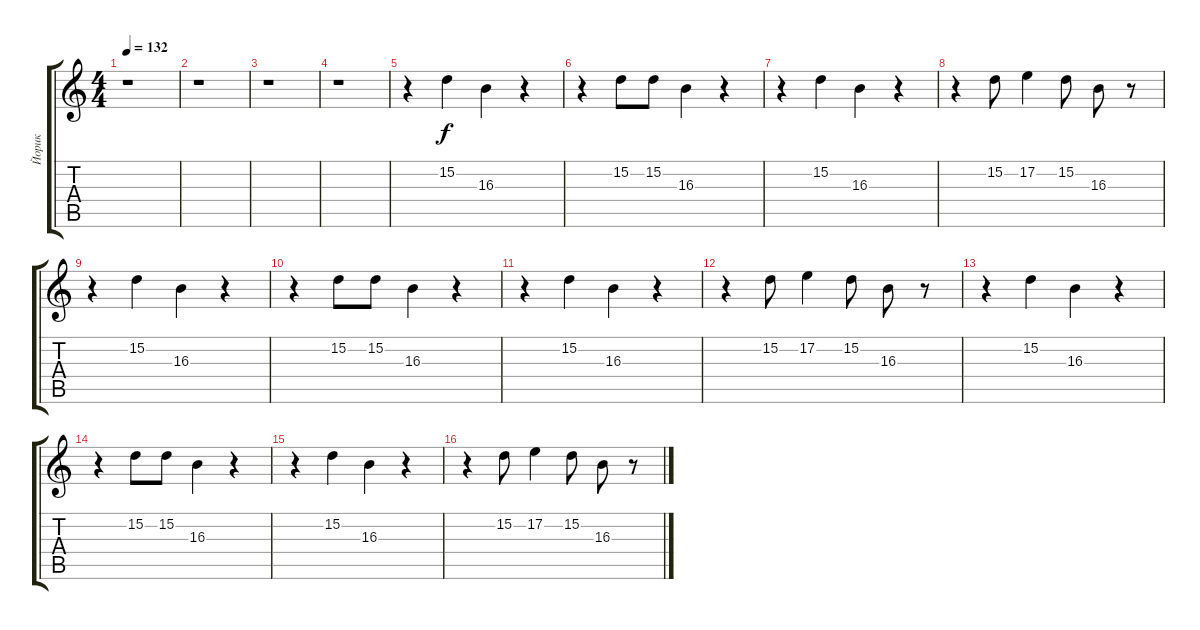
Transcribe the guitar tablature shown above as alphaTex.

\track ("Йорик" "Йорик") {instrument pizzicatostrings}
\staff {score tabs}
\tuning (E4 B3 G3 D3 A2 E2) {hide}
\ts (4 4)
\tempo 132
\clef g2
\ks c
r.1{dy f instrument pizzicatostrings} |
r.1 |
r.1 |
r.1 |
r.4 15.2.4 16.3.4 r.4 |
r.4 15.2.8 15.2.8 16.3.4 r.4 |
r.4 15.2.4 16.3.4 r.4 |
r.4 15.2.8 17.2.4 15.2.8 16.3.8 r.8 |
r.4 15.2.4 16.3.4 r.4 |
r.4 15.2.8 15.2.8 16.3.4 r.4 |
r.4 15.2.4 16.3.4 r.4 |
r.4 15.2.8 17.2.4 15.2.8 16.3.8 r.8 |
r.4 15.2.4 16.3.4 r.4 |
r.4 15.2.8 15.2.8 16.3.4 r.4 |
r.4 15.2.4 16.3.4 r.4 |
r.4 15.2.8 17.2.4 15.2.8 16.3.8 r.8
